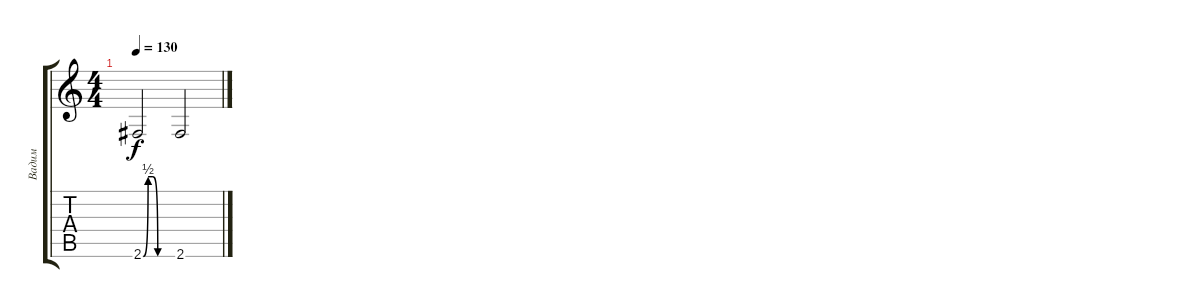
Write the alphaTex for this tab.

\track ("Вадим" "Вадим") {instrument distortionguitar}
\staff {score tabs}
\tuning (E4 B3 G3 D3 A2 E2) {hide}
\ts (4 4)
\tempo 130
\clef g2
\ks c
2.6{be (custom 0 0 10 2 20 2 30 0 60 0)}.2{dy f} 2.6.2
